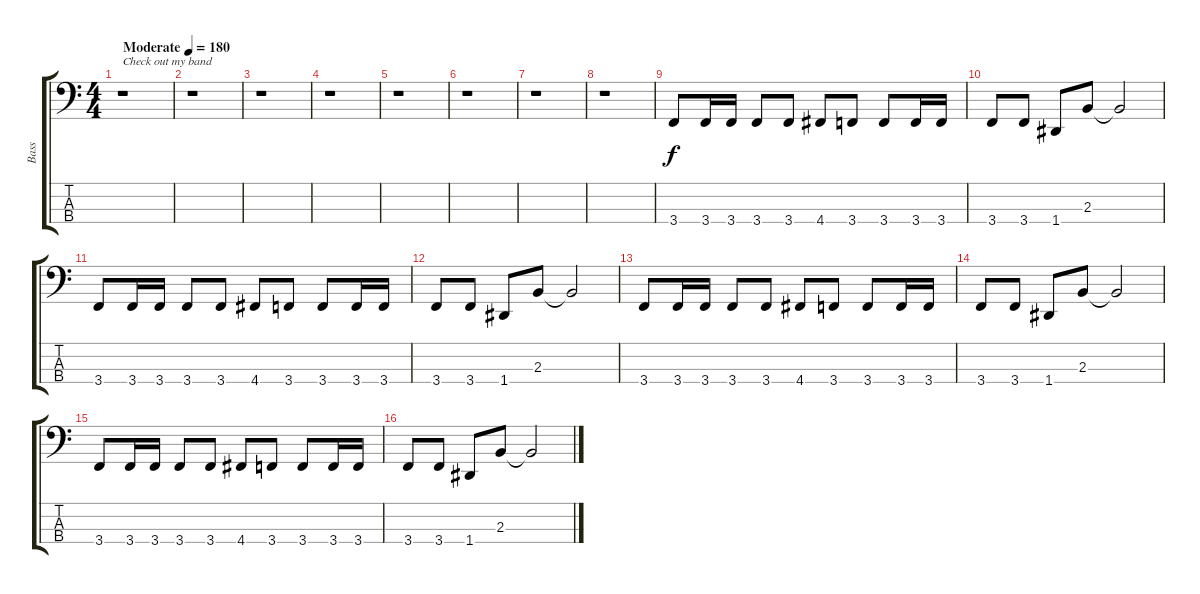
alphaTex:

\track ("Bass" "Bass") {instrument electricbasspick}
\staff {score tabs}
\tuning (G2 D2 A1 D1) {hide}
\ts (4 4)
\tempo (180 "Moderate")
\clef f4
\ks c
r.1{txt "Check out my band" dy f instrument electricbasspick} |
r.1 |
r.1 |
r.1 |
r.1 |
r.1 |
r.1 |
r.1 |
3.4.8 3.4.16 3.4.16 3.4.8 3.4.8 4.4.8 3.4.8 3.4.8 3.4.16 3.4.16 |
3.4.8 3.4.8 1.4.8 2.3.8 2.3{t}.2 |
3.4.8 3.4.16 3.4.16 3.4.8 3.4.8 4.4.8 3.4.8 3.4.8 3.4.16 3.4.16 |
3.4.8 3.4.8 1.4.8 2.3.8 2.3{t}.2 |
3.4.8 3.4.16 3.4.16 3.4.8 3.4.8 4.4.8 3.4.8 3.4.8 3.4.16 3.4.16 |
3.4.8 3.4.8 1.4.8 2.3.8 2.3{t}.2 |
3.4.8 3.4.16 3.4.16 3.4.8 3.4.8 4.4.8 3.4.8 3.4.8 3.4.16 3.4.16 |
3.4.8 3.4.8 1.4.8 2.3.8 2.3{t}.2
